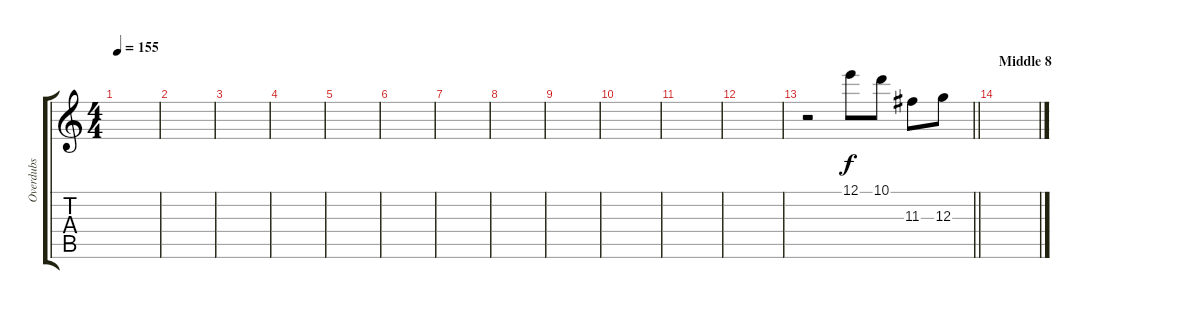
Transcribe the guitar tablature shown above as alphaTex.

\track ("Overdubs" "Overdubs") {instrument overdrivenguitar}
\staff {score tabs}
\tuning (E4 B3 G3 D3 A2 D2) {hide}
\ts (4 4)
\tempo 155
\clef g2
\ks c
|
|
|
|
|
|
|
|
|
|
|
|
\barLineRight lightlight
r.2 12.1.8 10.1.8 11.3.8 12.3.8 |
\section ("" "Middle 8")
